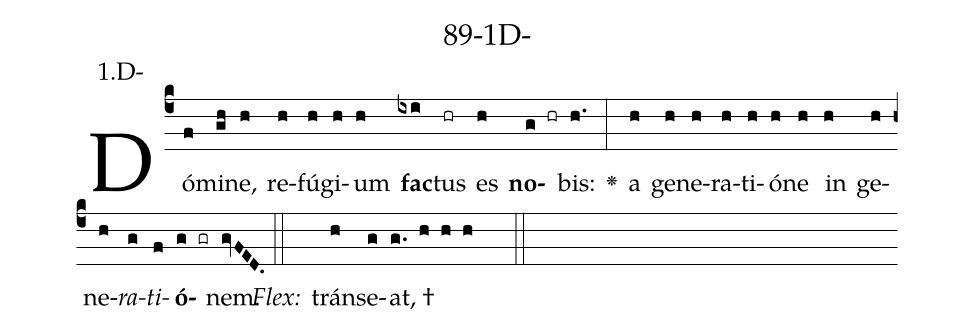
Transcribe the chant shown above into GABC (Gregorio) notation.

name: 89-1D-;
annotation: 1.D-;
%%
(c4)Dó(f)mi(gh)ne,(h) re(h)fú(h)gi(h)um(h) <b>fac</b>(ixi)tus(hr) es(h) <b>no</b>(g hr)bis:(h.) <v>\greheightstar</v>(:) a(h) ge(h)ne(h)ra(h)ti(h)ó(h)ne(h) in(h) ge(h)ne(h)<i>ra</i>(g)<i>ti</i>(f)<b>ó</b>(g gr)nem.(gvFED.) (::)
<i>Flex:</i>()  tráns(h)e(g)at, †(g. h h h  ::)

%E(h) u(h) o(g) u(f) a(g) e.(gvFED.) (::)
